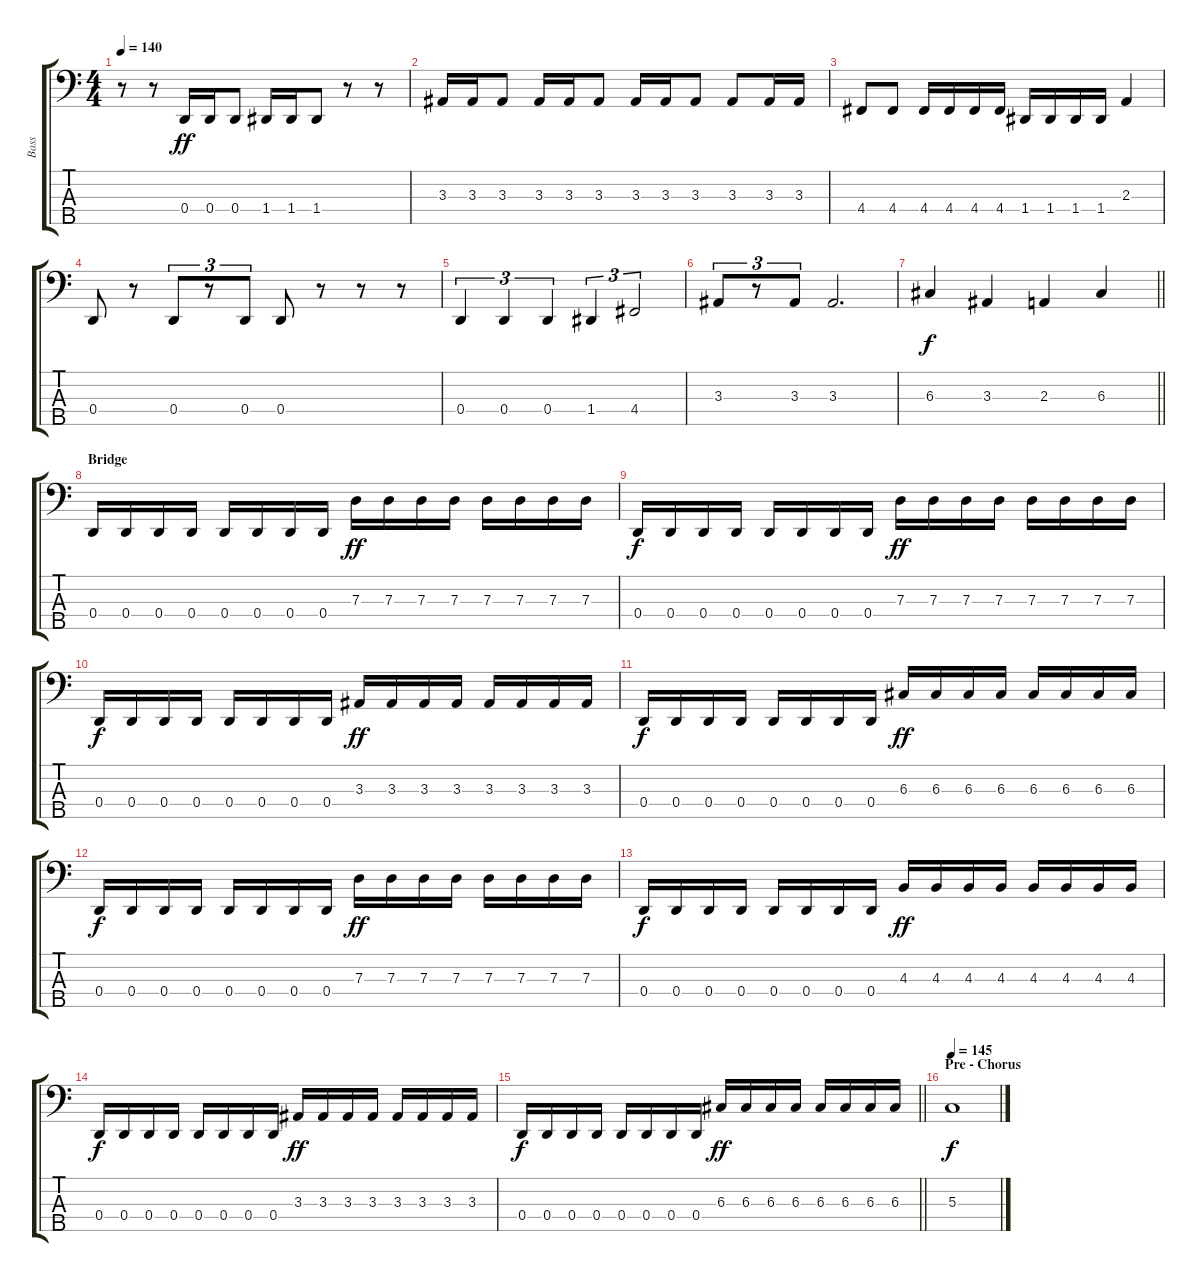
\track ("Bass" "Bass") {instrument electricbasspick}
\staff {score tabs}
\tuning (F2 C2 G1 D1 A0) {hide}
\ts (4 4)
\tempo 140
\clef f4
\ks c
r.8{dy ff} r.8 0.4.16 0.4.16 0.4.8 1.4.16 1.4.16 1.4.8 r.8 r.8 |
3.3.16 3.3.16 3.3.8 3.3.16 3.3.16 3.3.8 3.3.16 3.3.16 3.3.8 3.3.8 3.3.16 3.3.16 |
4.4.8 4.4.8 4.4.16 4.4.16 4.4.16 4.4.16 1.4.16 1.4.16 1.4.16 1.4.16 2.3.4 |
0.4.8 r.8 0.4.8{tu (3 2)} r.8{tu (3 2)} 0.4.8{tu (3 2)} 0.4.8 r.8 r.8 r.8 |
0.4.4{tu (3 2)} 0.4.4{tu (3 2)} 0.4.4{tu (3 2)} 1.4.4{tu (3 2)} 4.4.2{tu (3 2)} |
3.3.8{tu (3 2)} r.8{tu (3 2)} 3.3.8{tu (3 2)} 3.3.2{d} |
\barLineRight lightlight
6.3.4{dy f} 3.3.4 2.3.4 6.3.4 |
\section ("" "Bridge")
0.4.16 0.4.16 0.4.16 0.4.16 0.4.16 0.4.16 0.4.16 0.4.16 7.3.16{dy ff} 7.3.16 7.3.16 7.3.16 7.3.16 7.3.16 7.3.16 7.3.16 |
0.4.16{dy f} 0.4.16 0.4.16 0.4.16 0.4.16 0.4.16 0.4.16 0.4.16 7.3.16{dy ff} 7.3.16 7.3.16 7.3.16 7.3.16 7.3.16 7.3.16 7.3.16 |
0.4.16{dy f} 0.4.16 0.4.16 0.4.16 0.4.16 0.4.16 0.4.16 0.4.16 3.3.16{dy ff} 3.3.16 3.3.16 3.3.16 3.3.16 3.3.16 3.3.16 3.3.16 |
0.4.16{dy f} 0.4.16 0.4.16 0.4.16 0.4.16 0.4.16 0.4.16 0.4.16 6.3.16{dy ff} 6.3.16 6.3.16 6.3.16 6.3.16 6.3.16 6.3.16 6.3.16 |
0.4.16{dy f} 0.4.16 0.4.16 0.4.16 0.4.16 0.4.16 0.4.16 0.4.16 7.3.16{dy ff} 7.3.16 7.3.16 7.3.16 7.3.16 7.3.16 7.3.16 7.3.16 |
0.4.16{dy f} 0.4.16 0.4.16 0.4.16 0.4.16 0.4.16 0.4.16 0.4.16 4.3.16{dy ff} 4.3.16 4.3.16 4.3.16 4.3.16 4.3.16 4.3.16 4.3.16 |
0.4.16{dy f} 0.4.16 0.4.16 0.4.16 0.4.16 0.4.16 0.4.16 0.4.16 3.3.16{dy ff} 3.3.16 3.3.16 3.3.16 3.3.16 3.3.16 3.3.16 3.3.16 |
\barLineRight lightlight
0.4.16{dy f} 0.4.16 0.4.16 0.4.16 0.4.16 0.4.16 0.4.16 0.4.16 6.3.16{dy ff} 6.3.16 6.3.16 6.3.16 6.3.16 6.3.16 6.3.16 6.3.16 |
\section ("" "Pre - Chorus")
\tempo 145
5.3.1{dy f}
